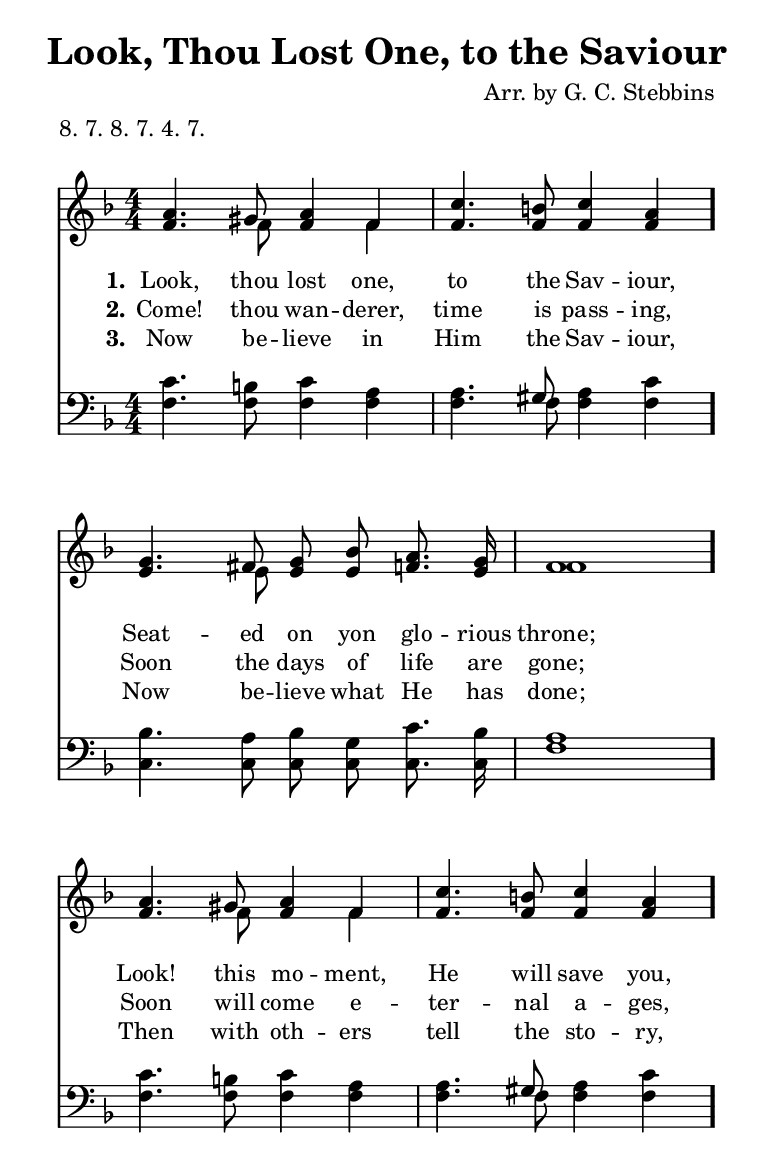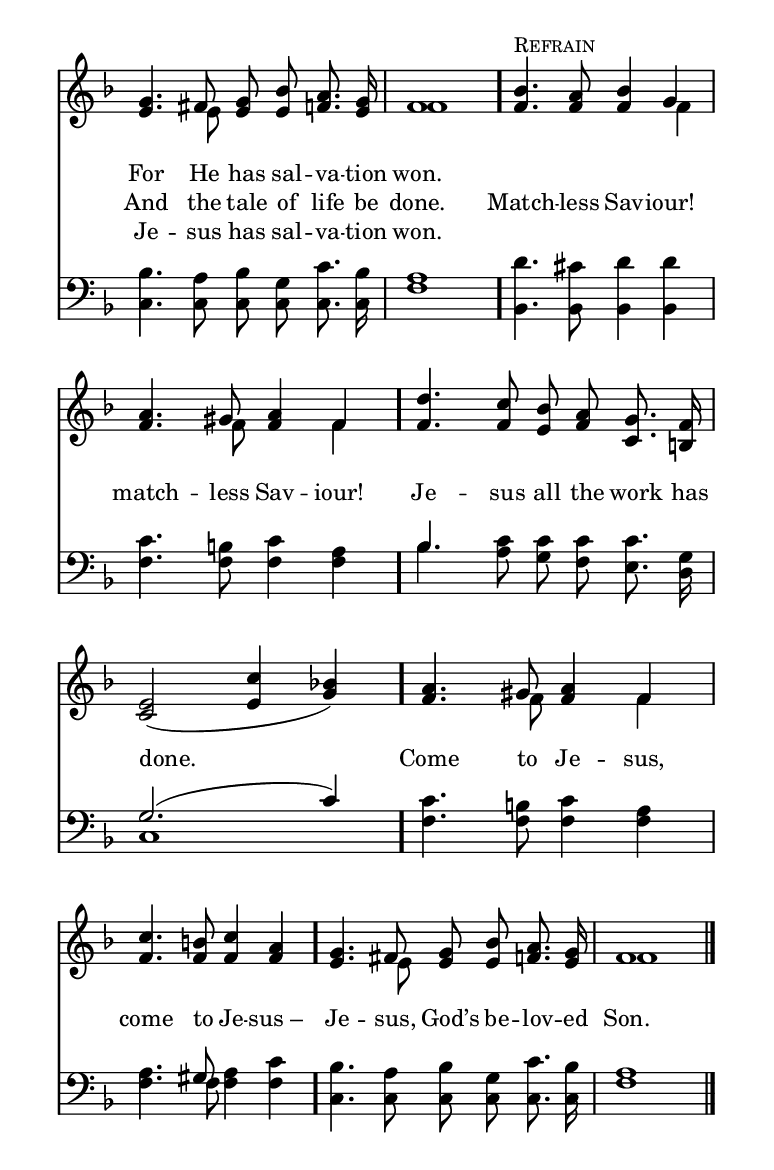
\include "common/global.ily"
\paper {
  \include "common/paper.ily"
}

\header{
  %gospel
  hymnnumber = "101"
  title = "Look, Thou Lost One, to the Saviour"
  tunename = "Look Ye Saints"
  meter = "8. 7. 8. 7. 4. 7."
  poet = ""
  composer = "Arr. by G. C. Stebbins"
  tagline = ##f
}

patternAA = { c4. c8 c4 c4 | c4. c8 c4 c4 }
patternBA = { c4. c8 c8 c8 c8. c16 | c1 }
patternBB = { c4. c8 c8 c8 c8. c16 | c2( c4 c4) }
patternBC = { c4. c8 c8 c8 c8. c16 | c2.( c4) }

global = {
  \include "common/overrides.ily"
  \override Staff.TimeSignature.style = #'numbered
  \time 4/4
  \override Score.MetronomeMark.transparent = ##t % hide all fermata changes too
  \tempo 4=95
  \key f \major
  \autoBeamOff
}

notesSoprano = {
\global
\relative c'' {

  \changePitch \patternAA { a gis a f | c' b c a }
  \changePitch \patternBA { g fis g bes a g | f }
  \changePitch \patternAA { a gis a f | c' b c a }
  \changePitch \patternBA { g fis g bes a g | f }

  << s^\markup { \small \caps "Refrain" }
  \changePitch \patternAA { bes a bes g | a gis a f } >>
  \changePitch \patternBB { d' c bes a g f | e c' bes! }
  \changePitch \patternAA { a gis a f | c' b c a }
  \changePitch \patternBA { g fis g bes a g | f }

  \bar "|."

}
}

notesAlto = {
\global
\relative e' {

  \changePitch \patternAA { f f f f | f f f f }
  \changePitch \patternBA { e e e e f! e | f }
  \changePitch \patternAA { f f f f | f f f f }
  \changePitch \patternBA { e e e e f! e | f }

  \changePitch \patternAA { f f f f | f f f f }
  \changePitch \patternBB { f f e f c b! | c e g }
  \changePitch \patternAA { f f f f | f f f f }
  \changePitch \patternBA { e e e e f! e | f }

}
}

notesTenor = {
\global
\relative a {

  \changePitch \patternAA { c b c a | a gis a c }
  \changePitch \patternBA { bes a bes g c bes | a }
  \changePitch \patternAA { c b c a | a gis a c }
  \changePitch \patternBA { bes a bes g c bes | a }

  \changePitch \patternAA { d cis d d | c b c a }
  \changePitch \patternBC { bes c c c c g | g c }
  \changePitch \patternAA { c b c a | a gis a c }
  \changePitch \patternBA { bes a bes g c bes | a }

}
}

notesBass = {
\global
\relative f {

  \changePitch \patternAA { f f f f | f f f f }
  \changePitch \patternBA { c c c c c c | f }
  \changePitch \patternAA { f f f f | f f f f }
  \changePitch \patternBA { c c c c c c | f }

  \changePitch \patternAA { bes, bes bes bes | f' f f f }
  \changePitch \patternBA { bes a g f e d | c }
  \changePitch \patternAA { f f f f | f f f f }
  \changePitch \patternBA { c c c c c c | f }

}
}

Refrain = \lyricmode {

Match -- less Sav -- iour! match -- less Sav -- iour! \bar "."
Je -- sus all the work has done. \bar "."
Come to Je -- sus, come to Je -- sus_– \bar "."
Je -- sus, God’s be -- lov -- ed Son. \bar "."

}

wordsA = \lyricmode {
\set stanza = "1."

Look, thou lost one, to the Sav -- iour, \bar "."
Seat -- ed on yon glo -- rious throne; \bar "."
Look! this mo -- ment, He will save you, \bar "."
For He has sal -- va -- tion won. \bar "."

}

wordsB = \lyricmode {
\set stanza = "2."

Come! thou wan -- derer, time is pass -- ing,
Soon the days of life are gone;
Soon will come e -- ter -- nal a -- ges,
And the tale of life be done.

\Refrain

}

wordsC = \lyricmode {
\set stanza = "3."

Now be -- lieve in Him the Sav -- iour,
Now be -- lieve what He has done;
Then with oth -- ers tell the sto -- ry,
Je -- sus has sal -- va -- tion won.

}

\score {
  \context ChoirStaff <<
    \context Staff = upper <<
      \set Staff.autoBeaming = ##f
      \set ChoirStaff.systemStartDelimiter = #'SystemStartBar
      \set ChoirStaff.printPartCombineTexts = ##f
      \partcombine #'(2 . 11) \notesSoprano \notesAlto
      \context NullVoice = sopranos { \voiceOne << \notesSoprano >> }
      \context Lyrics = one   \lyricsto sopranos \wordsA
      \context Lyrics = two   \lyricsto sopranos \wordsB
      \context Lyrics = three \lyricsto sopranos \wordsC
    >>
    \context Staff = men <<
      \set Staff.autoBeaming = ##f
      \clef bass
      \set ChoirStaff.printPartCombineTexts = ##f
      \partcombine #'(2 . 11) \notesTenor \notesBass
    >>
  >>
  \layout {
    \include "common/layout.ily"
  }
  \midi{
    \include "common/midi.ily"
  }
}

\version "2.19.49"  % necessary for upgrading to future LilyPond versions.

% vi:set et ts=2 sw=2 ai nocindent syntax=lilypond:
